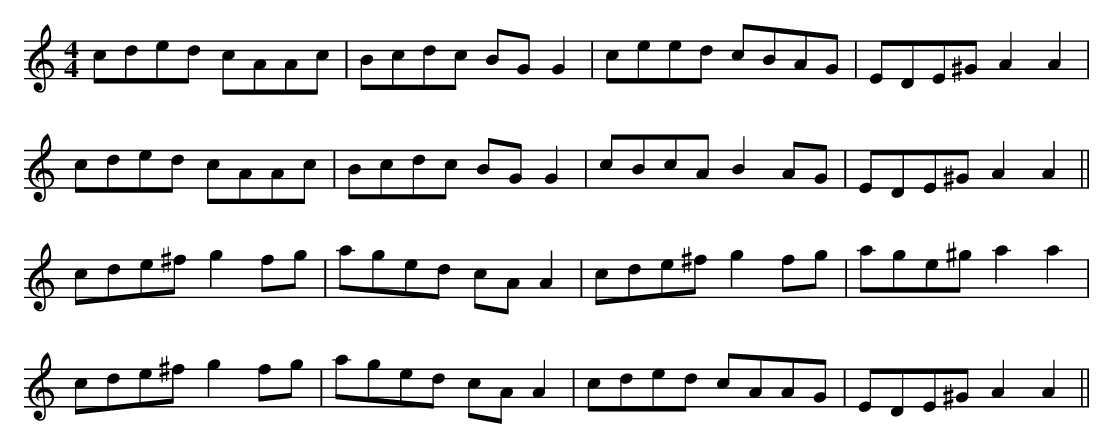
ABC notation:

X:1
M:4/4
K:Amin
cded cAAc|Bcdc BG G2|ceed cBAG|EDE^G A2 A2|
cded cAAc|Bcdc BG G2|cBcA B2 AG|EDE^G A2 A2||
cde^f g2 fg|aged cA A2|cde^f g2 fg|age^g a2 a2|
cde^f g2 fg|aged cA A2|cded cAAG|EDE^G A2 A2||
